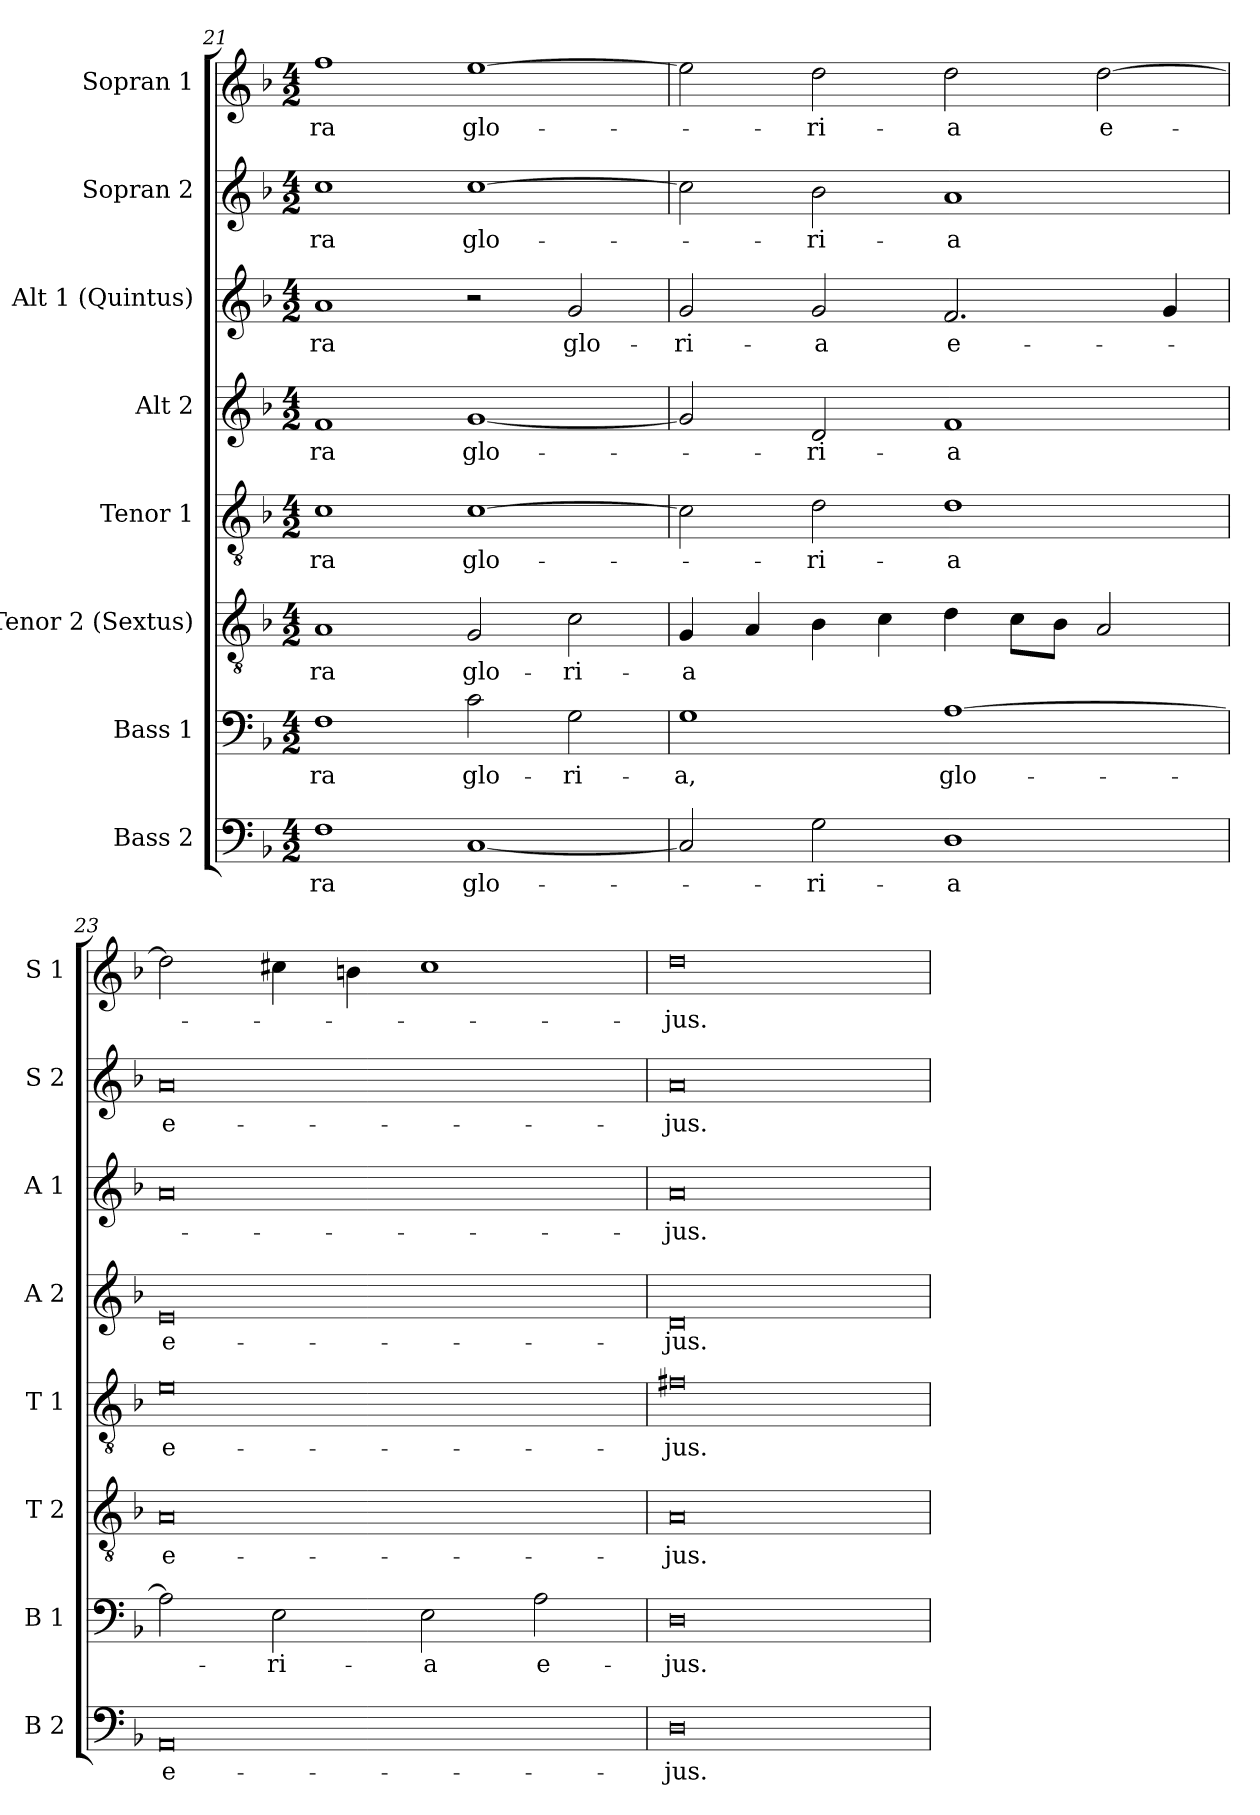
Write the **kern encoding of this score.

**kern	**text	**kern	**text	**kern	**text	**kern	**text	**kern	**text	**kern	**text	**kern	**text	**kern	**text
*part8	*part8	*part7	*part7	*part6	*part6	*part5	*part5	*part4	*part4	*part3	*part3	*part2	*part2	*part1	*part1
*staff8	*staff8	*staff7	*staff7	*staff6	*staff6	*staff5	*staff5	*staff4	*staff4	*staff3	*staff3	*staff2	*staff2	*staff1	*staff1
*I"Bass 2	*	*I"Bass 1	*	*I"Tenor 2 (Sextus)	*	*I"Tenor 1	*	*I"Alt 2	*	*I"Alt 1 (Quintus)	*	*I"Sopran 2	*	*I"Sopran 1	*
*I'B 2	*	*I'B 1	*	*I'T 2	*	*I'T 1	*	*I'A 2	*	*I'A 1	*	*I'S 2	*	*I'S 1	*
*clefF4	*	*clefF4	*	*clefGv2	*	*clefGv2	*	*clefG2	*	*clefG2	*	*clefG2	*	*clefG2	*
*k[b-]	*	*k[b-]	*	*k[b-]	*	*k[b-]	*	*k[b-]	*	*k[b-]	*	*k[b-]	*	*k[b-]	*
*M4/2	*	*M4/2	*	*M4/2	*	*M4/2	*	*M4/2	*	*M4/2	*	*M4/2	*	*M4/2	*
=21	=21	=21	=21	=21	=21	=21	=21	=21	=21	=21	=21	=21	=21	=21	=21
1F	-ra	1F	-ra	1A	-ra	1c	-ra	1f	-ra	1a	-ra	1cc	-ra	1ff	-ra
[1C	glo-	2c\	glo-	2G/	glo-	[1c	glo-	[1g	glo-	2r	.	[1cc	glo-	[1ee	glo-
.	.	2G\	-ri-	2c\	-ri-	.	.	.	.	2g/	glo-	.	.	.	.
=22	=22	=22	=22	=22	=22	=22	=22	=22	=22	=22	=22	=22	=22	=22	=22
2C/]	.	1G	-a,	4G/	-a	2c\]	.	2g/]	.	2g/	-ri-	2cc\]	.	2ee\]	.
.	.	.	.	4A/	.	.	.	.	.	.	.	.	.	.	.
2G\	-ri-	.	.	4B-\	.	2d\	-ri-	2d/	-ri-	2g/	-a	2b-\	-ri-	2dd\	-ri-
.	.	.	.	4c\	.	.	.	.	.	.	.	.	.	.	.
1D	-a	[1A	glo-	4d\	.	1d	-a	1f	-a	2.f/	e-	1a	-a	2dd\	-a
.	.	.	.	8c\L	.	.	.	.	.	.	.	.	.	.	.
.	.	.	.	8B-\J	.	.	.	.	.	.	.	.	.	.	.
.	.	.	.	2A/	.	.	.	.	.	.	.	.	.	[2dd\	e-
.	.	.	.	.	.	.	.	.	.	4g/	.	.	.	.	.
=23	=23	=23	=23	=23	=23	=23	=23	=23	=23	=23	=23	=23	=23	=23	=23
0AA	e-	2A\]	.	0A	e-	0e	e-	0e	e-	0a	.	0a	e-	2dd\]	.
.	.	2E\	-ri-	.	.	.	.	.	.	.	.	.	.	4cc#X\	.
.	.	.	.	.	.	.	.	.	.	.	.	.	.	4bn\	.
.	.	2E\	-a	.	.	.	.	.	.	.	.	.	.	1cc#	.
.	.	2A\	e-	.	.	.	.	.	.	.	.	.	.	.	.
=24	=24	=24	=24	=24	=24	=24	=24	=24	=24	=24	=24	=24	=24	=24	=24
0D	-jus.	0D	-jus.	0A	-jus.	0f#X	-jus.	0d	-jus.	0a	-jus.	0a	-jus.	0dd	-jus.
=	=	=	=	=	=	=	=	=	=	=	=	=	=	=	=
*-	*-	*-	*-	*-	*-	*-	*-	*-	*-	*-	*-	*-	*-	*-	*-
